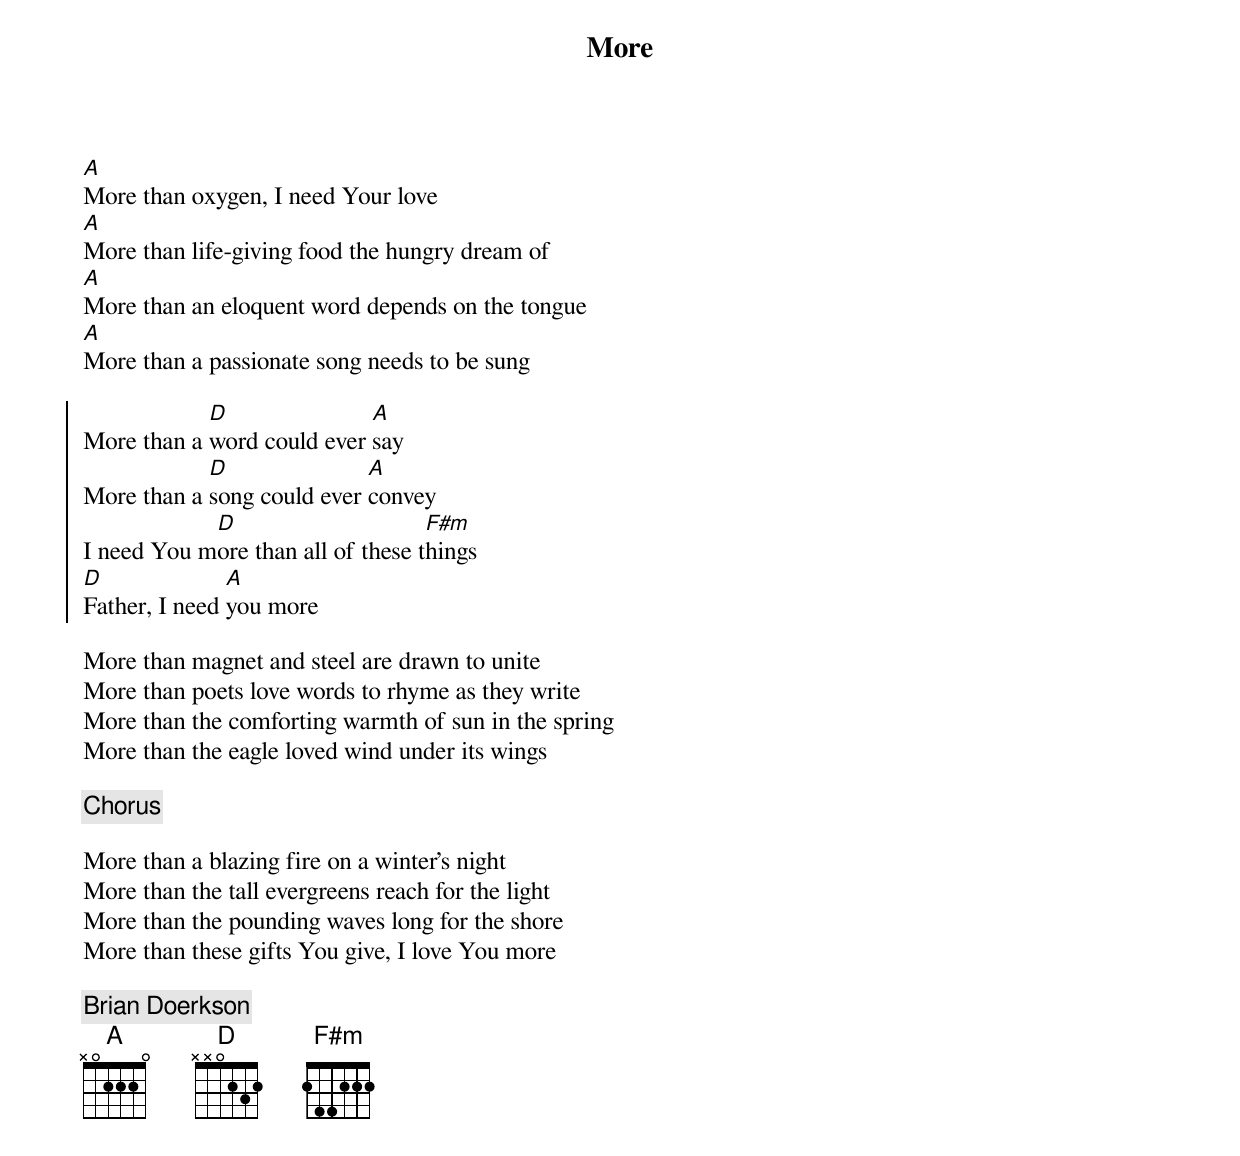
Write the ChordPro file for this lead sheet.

{t:More}
[A]More than oxygen, I need Your love
[A]More than life-giving food the hungry dream of
[A]More than an eloquent word depends on the tongue
[A]More than a passionate song needs to be sung

{soc}
More than a [D]word could ever [A]say
More than a [D]song could ever [A]convey
I need You m[D]ore than all of these t[F#m]hings
[D]Father, I need [A]you more
{eoc}

More than magnet and steel are drawn to unite
More than poets love words to rhyme as they write
More than the comforting warmth of sun in the spring
More than the eagle loved wind under its wings

{c:Chorus}

More than a blazing fire on a winter's night
More than the tall evergreens reach for the light
More than the pounding waves long for the shore
More than these gifts You give, I love You more

{c:Brian Doerkson}
